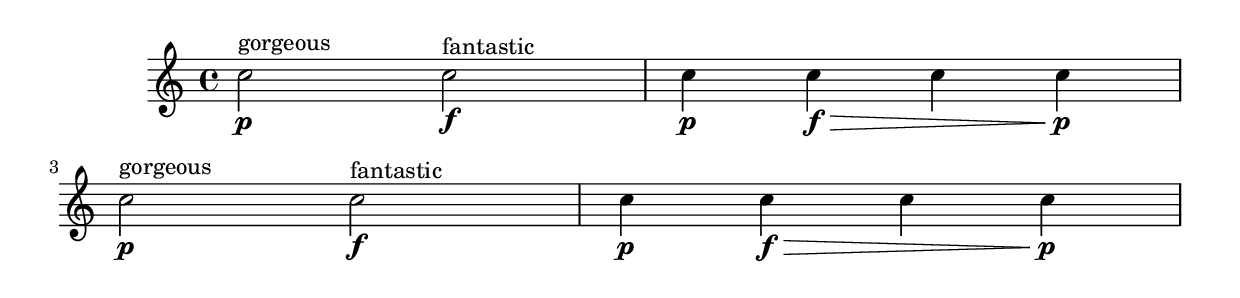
%% Do not edit this file; it is auto-generated from LSR http://lsr.dsi.unimi.it
%% This file is in the public domain.
\version "2.11.48"

\header {
  lsrtags = "tweaks-and-overrides, spacing"

  texidoc = "
By setting the @code{Y-extent} property to a fixed value, all
@code{DynamicLineSpanner} objects (hairpins and dynamic texts) are
aligned to a common reference point, regardless of their actual extent.
This way, every element will be vertically centered, for a nicer output
(you can compare the first and the second line in this example; the
trick is only applied on the second line).

The same idea is used to align the text scripts along their baseline.

"
  doctitle = "Vertically centered dynamics and textscripts"
} % begin verbatim
music = \relative c'' {
  c2\p^\markup { gorgeous } c\f^\markup { fantastic }
  c4\p c\f\> c c\!\p
}

{
  \music \break
  \override DynamicLineSpanner #'staff-padding = #2.0
  \override DynamicLineSpanner #'Y-extent = #'(-1.5 . 1.5)
  \override TextScript #'Y-extent = #'(-1.5 . 1.5)
  \music
}
